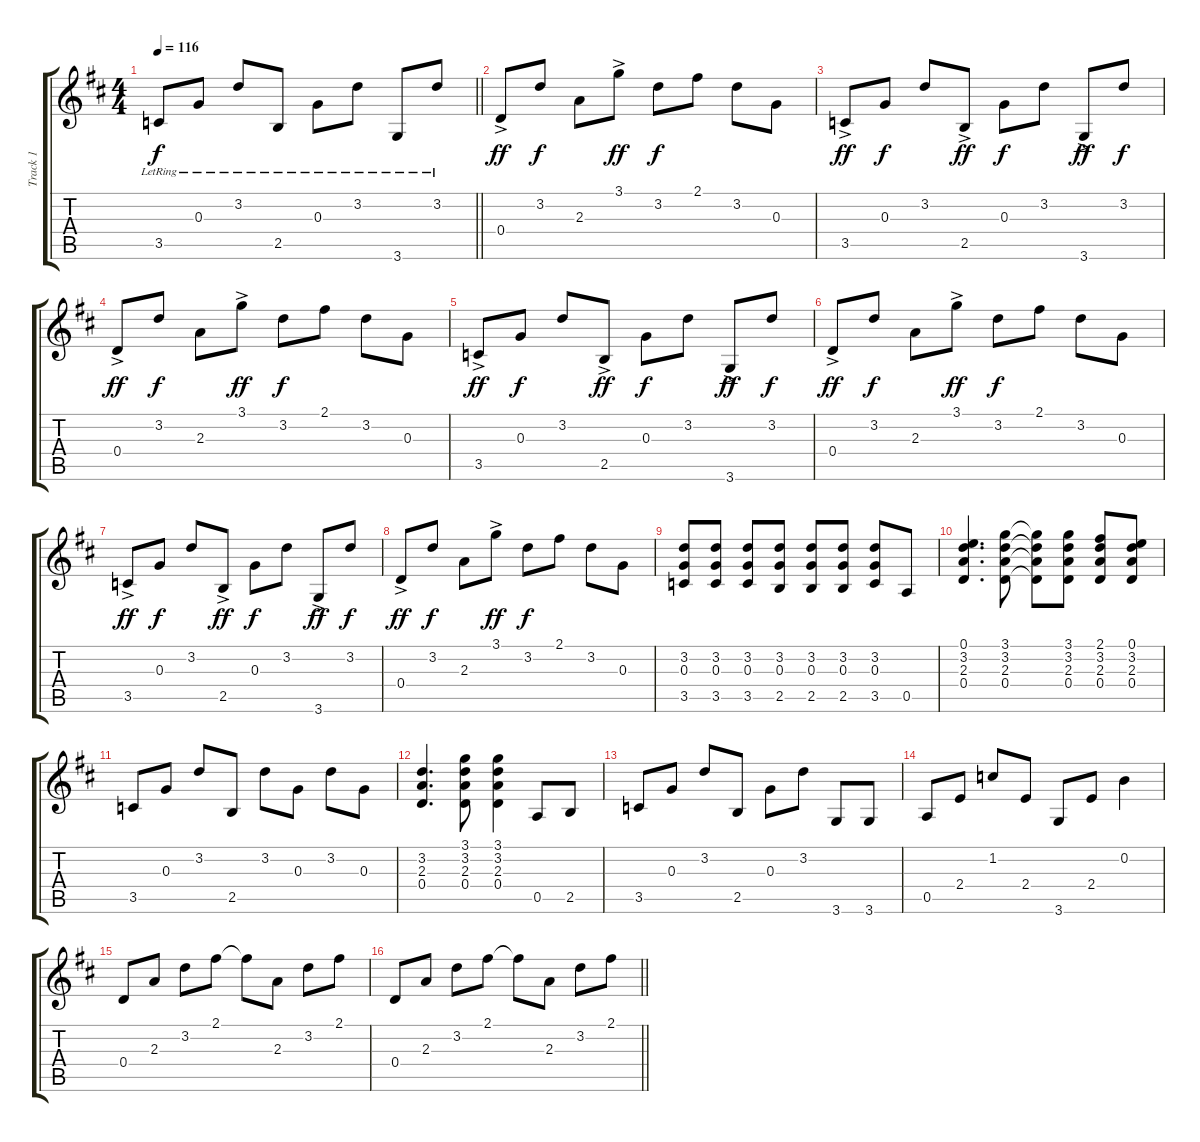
\track ("Track 1" "Track 1") {instrument acousticguitarsteel}
\staff {score tabs}
\tuning (E4 B3 G3 D3 A2 E2) {hide}
\ts (4 4)
\tempo 116
\clef g2
\barLineRight lightlight
\ks d
3.5{lr}.8{dy f} 0.3{lr}.8 3.2{lr}.8 2.5{lr}.8 0.3{lr}.8 3.2{lr}.8 3.6{lr}.8 3.2{lr}.8 |
0.4{ac}.8{dy ff} 3.2.8{dy f} 2.3.8 3.1{ac}.8{dy ff} 3.2.8{dy f} 2.1.8 3.2.8 0.3.8 |
3.5{ac}.8{dy ff} 0.3.8{dy f} 3.2.8 2.5{ac}.8{dy ff} 0.3.8{dy f} 3.2.8 3.6{ac}.8{dy ff} 3.2.8{dy f} |
0.4{ac}.8{dy ff} 3.2.8{dy f} 2.3.8 3.1{ac}.8{dy ff} 3.2.8{dy f} 2.1.8 3.2.8 0.3.8 |
3.5{ac}.8{dy ff} 0.3.8{dy f} 3.2.8 2.5{ac}.8{dy ff} 0.3.8{dy f} 3.2.8 3.6{ac}.8{dy ff} 3.2.8{dy f} |
0.4{ac}.8{dy ff} 3.2.8{dy f} 2.3.8 3.1{ac}.8{dy ff} 3.2.8{dy f} 2.1.8 3.2.8 0.3.8 |
3.5{ac}.8{dy ff} 0.3.8{dy f} 3.2.8 2.5{ac}.8{dy ff} 0.3.8{dy f} 3.2.8 3.6{ac}.8{dy ff} 3.2.8{dy f} |
0.4{ac}.8{dy ff} 3.2.8{dy f} 2.3.8 3.1{ac}.8{dy ff} 3.2.8{dy f} 2.1.8 3.2.8 0.3.8 |
(3.2 0.3 3.5).8 (3.2 0.3 3.5).8 (3.2 0.3 3.5).8 (3.2 0.3 2.5).8 (3.2 0.3 2.5).8 (3.2 0.3 2.5).8 (3.2 0.3 3.5).8 0.5.8 |
(0.1 3.2 2.3 0.4).4{d} (3.1 3.2 2.3 0.4).8 (3.1{t} 3.2{t} 2.3{t} 0.4{t}).8 (3.1 3.2 2.3 0.4).8 (2.1 3.2 2.3 0.4).8 (0.1 3.2 2.3 0.4).8 |
3.5.8 0.3.8 3.2.8 2.5.8 3.2.8 0.3.8 3.2.8 0.3.8 |
(3.2 2.3 0.4).4{d} (3.1 3.2 2.3 0.4).8 (3.1 3.2 2.3 0.4).4 0.5.8 2.5.8 |
3.5.8 0.3.8 3.2.8 2.5.8 0.3.8 3.2.8 3.6.8 3.6.8 |
0.5.8 2.4.8 1.2.8 2.4.8 3.6.8 2.4.8 0.2.4 |
0.4.8 2.3.8 3.2.8 2.1.8 2.1{t}.8 2.3.8 3.2.8 2.1.8 |
\barLineRight lightlight
0.4.8 2.3.8 3.2.8 2.1.8 2.1{t}.8 2.3.8 3.2.8 2.1.8
